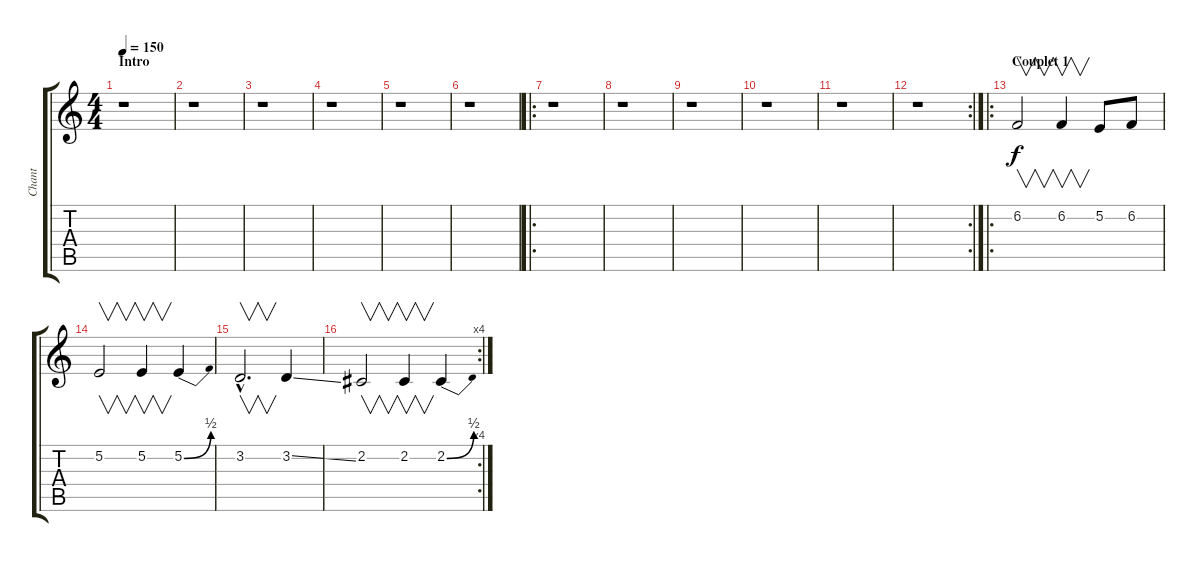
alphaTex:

\track ("Chant" "Chant") {instrument lead6voice}
\staff {score tabs}
\tuning (E4 B3 G3 D3 A2 E2) {hide}
\ts (4 4)
\section ("" "Intro")
\tempo 150
\clef g2
\ks c
r.1{dy f instrument lead6voice} |
r.1 |
r.1 |
r.1 |
r.1 |
r.1 |
\ro
r.1 |
r.1 |
r.1 |
r.1 |
r.1 |
\rc 2
r.1 |
\ro
\section ("" "Couplet 1")
6.2.2{v} 6.2.4{v} 5.2.8 6.2.8 |
5.2.2{v} 5.2.4{v} 5.2{be (bend 0 0 60 2)}.4 |
3.2{hac}.2{v d} 3.2{ss}.4 |
\rc 4
2.2.2{v} 2.2.4{v} 2.2{be (bend 0 0 60 2)}.4
